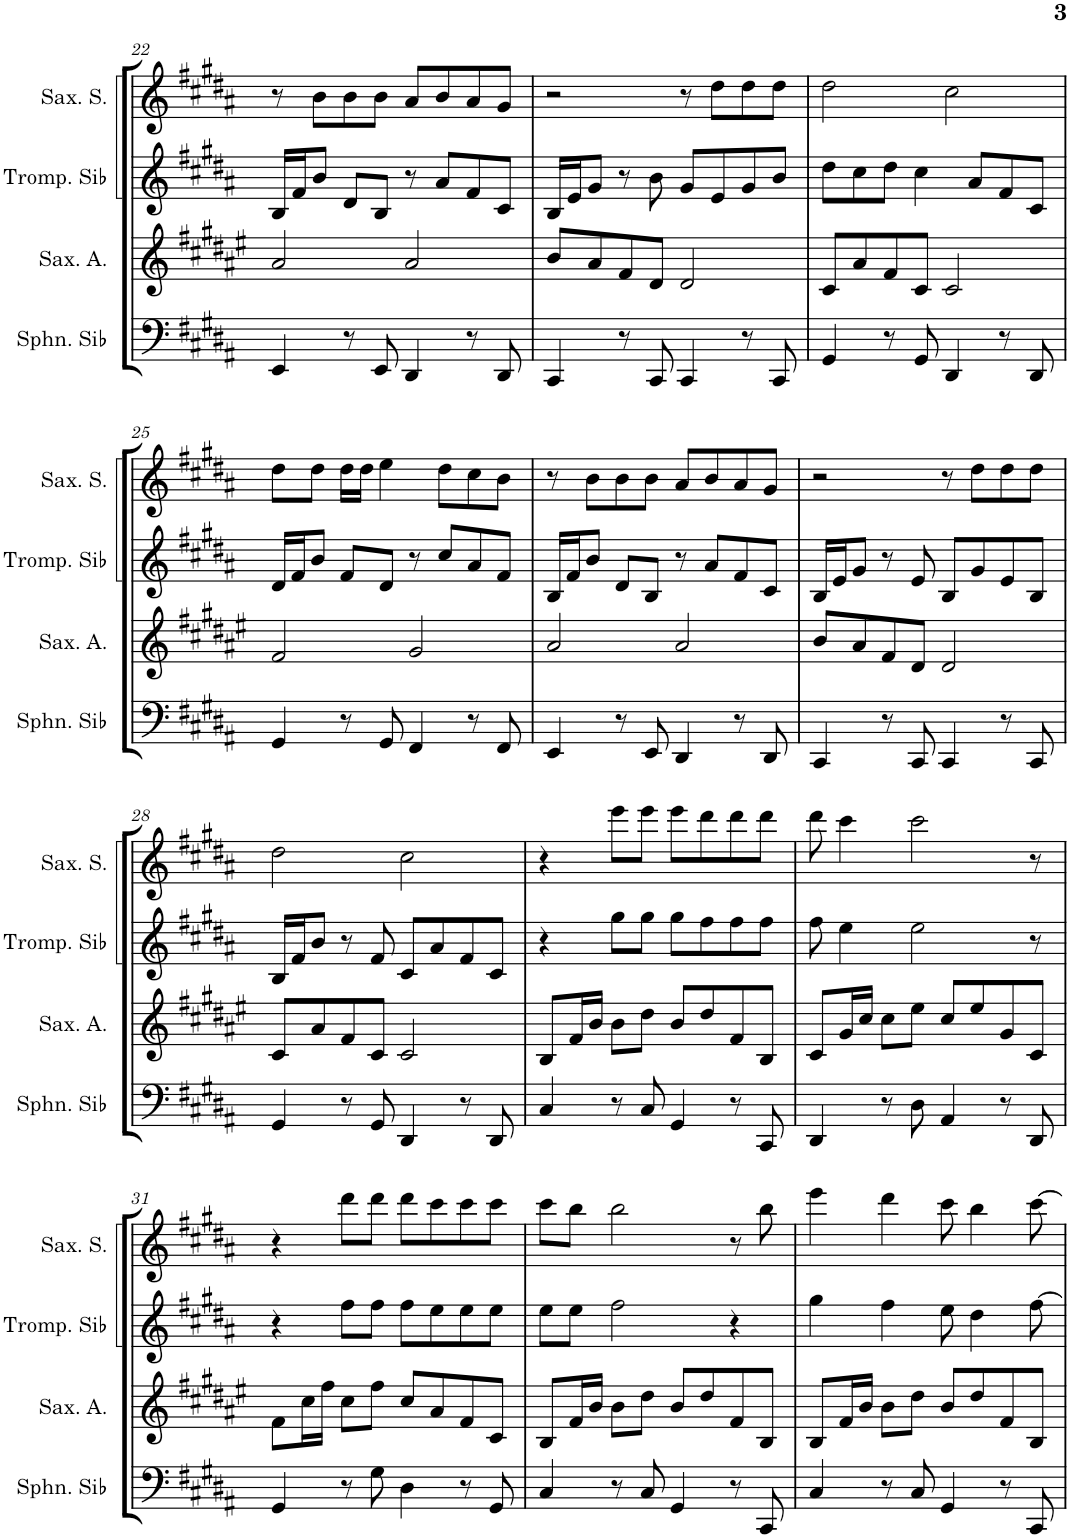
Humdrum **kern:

**kern	**kern	**kern	**kern
*part4	*part3	*part2	*part1
*staff4	*staff3	*staff2	*staff1
*I"Sousaphone en Sib	*I"Saxophone Alto	*I"Trompette en Sib	*I"Saxophone Soprano
*I'Sphn. Sib	*I'Sax. A.	*I'Tromp. Sib	*I'Sax. S.
!!LO:PB:g=z
*clefF4	*clefG2	*clefG2	*clefG2
*Trd8c14	*Trd5c9	*Trd1c2	*Trd1c2
*k[f#c#g#d#a#]	*k[f#c#g#d#a#e#]	*k[f#c#g#d#a#]	*k[f#c#g#d#a#]
*M4/4	*M4/4	*M4/4	*M4/4
=22	=22	=22	=22
4EE/	2a#/	16B/LL	8r
.	.	16f#/J	.
.	.	8b/J	8b\L
8r	.	8d#/L	8b\
8EE/	.	8B/J	8b\J
4DD#/	2a#/	8r	8a#/L
.	.	8a#/L	8b/
8r	.	8f#/	8a#/
8DD#/	.	8c#/J	8g#/J
=23	=23	=23	=23
4CC#/	8b/L	16B/LL	2r
.	.	16e/J	.
.	8a#/	8g#/J	.
8r	8f#/	8r	.
8CC#/	8d#/J	8b\	.
4CC#/	2d#/	8g#/L	8r
.	.	8e/	8dd#\L
8r	.	8g#/	8dd#\
8CC#/	.	8b/J	8dd#\J
=24	=24	=24	=24
4GG#/	8c#/L	8dd#\L	2dd#\
.	8a#/	8cc#\	.
8r	8f#/	8dd#\J	.
8GG#/	8c#/J	4cc#\	.
4DD#/	2c#/	.	2cc#\
.	.	8a#/L	.
8r	.	8f#/	.
8DD#/	.	8c#/J	.
!!LO:LB:g=z
=25	=25	=25	=25
4GG#/	2f#/	16d#/LL	8dd#\L
.	.	16f#/J	.
.	.	8b/J	8dd#\J
8r	.	8f#/L	16dd#\LL
.	.	.	16dd#\JJ
8GG#/	.	8d#/J	4ee\
4FF#/	2g#/	8r	.
.	.	8cc#/L	8dd#\L
8r	.	8a#/	8cc#\
8FF#/	.	8f#/J	8b\J
=26	=26	=26	=26
4EE/	2a#/	16B/LL	8r
.	.	16f#/J	.
.	.	8b/J	8b\L
8r	.	8d#/L	8b\
8EE/	.	8B/J	8b\J
4DD#/	2a#/	8r	8a#/L
.	.	8a#/L	8b/
8r	.	8f#/	8a#/
8DD#/	.	8c#/J	8g#/J
=27	=27	=27	=27
4CC#/	8b/L	16B/LL	2r
.	.	16e/J	.
.	8a#/	8g#/J	.
8r	8f#/	8r	.
8CC#/	8d#/J	8e/	.
4CC#/	2d#/	8B/L	8r
.	.	8g#/	8dd#\L
8r	.	8e/	8dd#\
8CC#/	.	8B/J	8dd#\J
!!LO:LB:g=z
=28	=28	=28	=28
4GG#/	8c#/L	16B/LL	2dd#\
.	.	16f#/J	.
.	8a#/	8b/J	.
8r	8f#/	8r	.
8GG#/	8c#/J	8f#/	.
4DD#/	2c#/	8c#/L	2cc#\
.	.	8a#/	.
8r	.	8f#/	.
8DD#/	.	8c#/J	.
=29	=29	=29	=29
4C#/	8B/L	4r	4r
.	16f#/L	.	.
.	16b/JJ	.	.
8r	8b\L	8gg#\L	8eee\L
8C#/	8dd#\J	8gg#\J	8eee\J
4GG#/	8b/L	8gg#\L	8eee\L
.	8dd#/	8ff#\	8ddd#\
8r	8f#/	8ff#\	8ddd#\
8CC#/	8B/J	8ff#\J	8ddd#\J
=30	=30	=30	=30
4DD#/	8c#/L	8ff#\	8ddd#\
.	16g#/L	4ee\	4ccc#\
.	16cc#/JJ	.	.
8r	8cc#\L	.	.
8D#\	8ee#\J	2ee\	2ccc#\
4AA#/	8cc#/L	.	.
.	8ee#/	.	.
8r	8g#/	.	.
8DD#/	8c#/J	8r	8r
!!LO:LB:g=z
=31	=31	=31	=31
4GG#/	8f#\L	4r	4r
.	16cc#\L	.	.
.	16ff#\JJ	.	.
8r	8cc#\L	8ff#\L	8ddd#\L
8G#\	8ff#\J	8ff#\J	8ddd#\J
4D#\	8cc#/L	8ff#\L	8ddd#\L
.	8a#/	8ee\	8ccc#\
8r	8f#/	8ee\	8ccc#\
8GG#/	8c#/J	8ee\J	8ccc#\J
=32	=32	=32	=32
4C#/	8B/L	8ee\L	8ccc#\L
.	16f#/L	8ee\J	8bb\J
.	16b/JJ	.	.
8r	8b\L	2ff#\	2bb\
8C#/	8dd#\J	.	.
4GG#/	8b/L	.	.
.	8dd#/	.	.
8r	8f#/	4r	8r
8CC#/	8B/J	.	8bb\
=33	=33	=33	=33
4C#/	8B/L	4gg#\	4eee\
.	16f#/L	.	.
.	16b/JJ	.	.
8r	8b\L	4ff#\	4ddd#\
8C#/	8dd#\J	.	.
4GG#/	8b/L	8ee\	8ccc#\
.	8dd#/	4dd#\	4bb\
8r	8f#/	.	.
8CC#/	8B/J	[8ff#\	[8ccc#\
=	=	=	=
*-	*-	*-	*-
